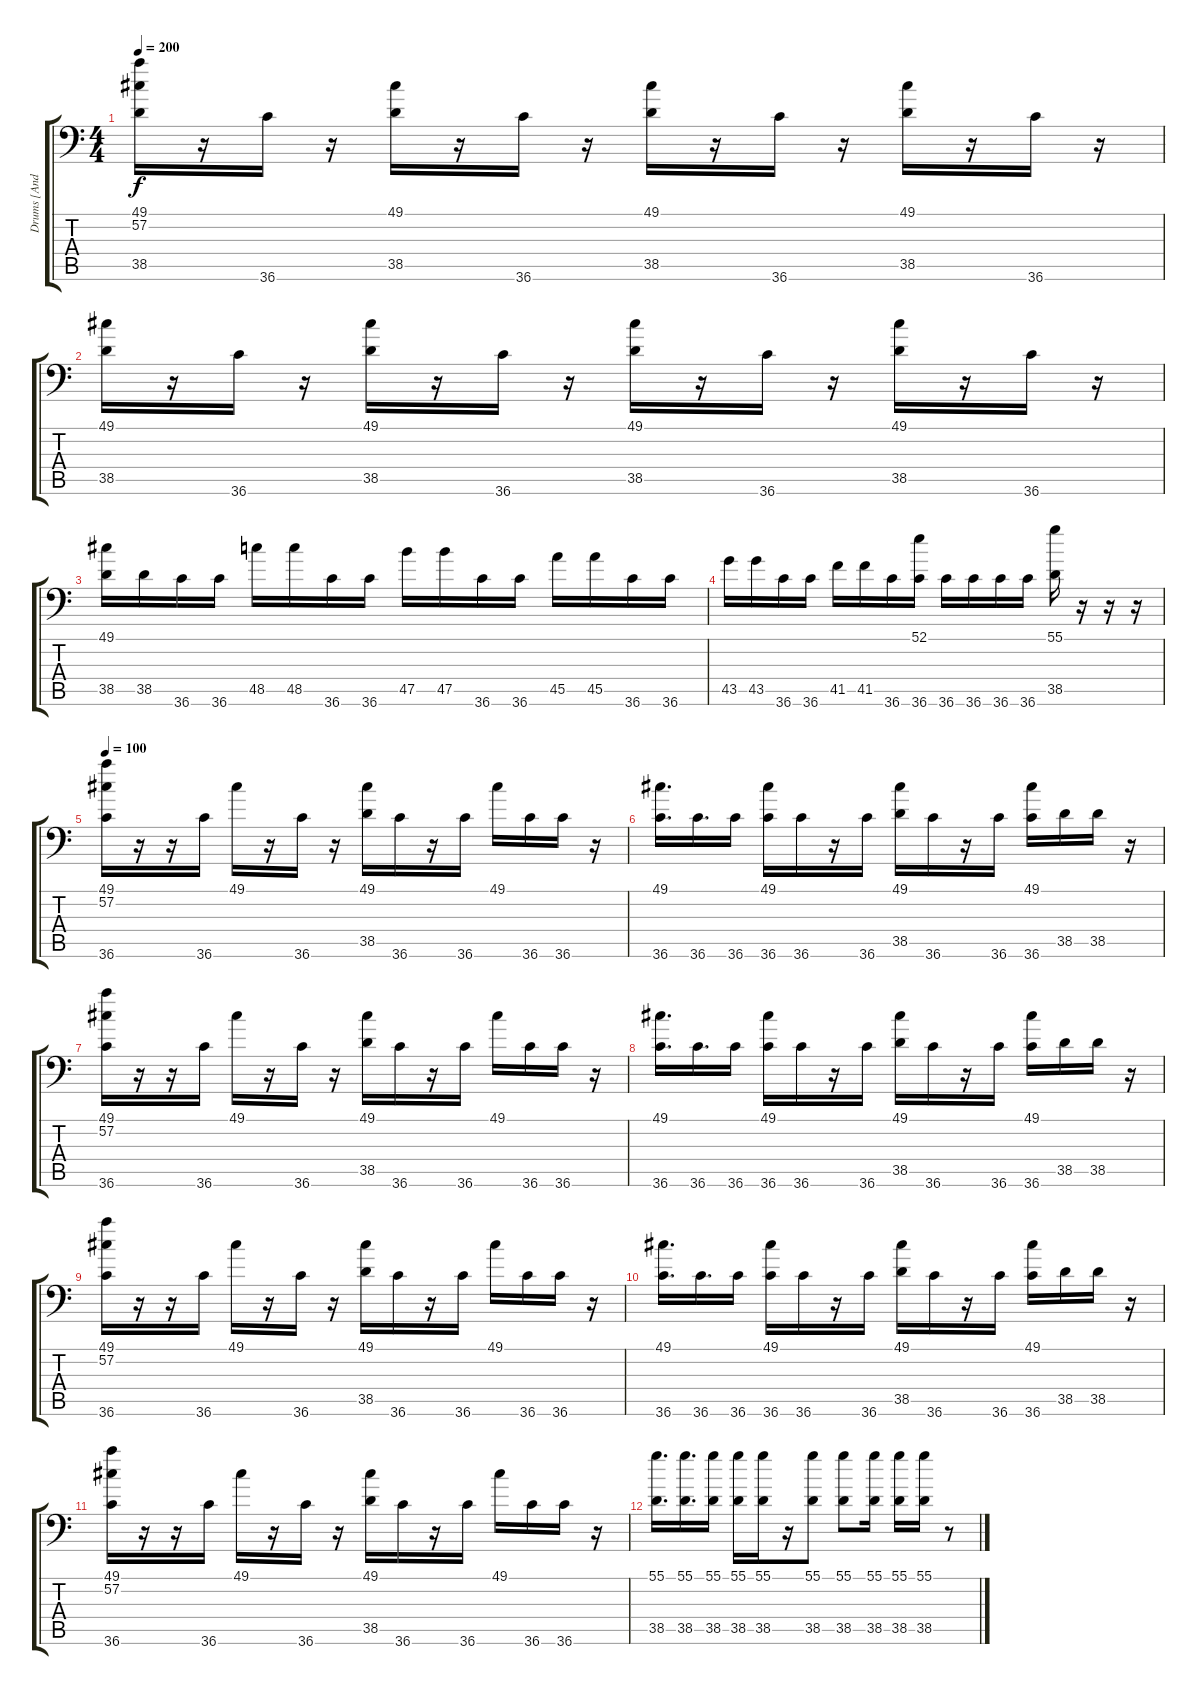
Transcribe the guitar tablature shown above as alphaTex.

\track ("Drums [Andrew Tkaczyk]" "Drums [And") {instrument acousticgrandpiano}
\staff {score tabs}
\tuning (C-1 C-1 C-1 C-1 C-1 C-1) {hide}
\ts (4 4)
\tempo 200
\clef f4
\ks c
(49.1 57.2 38.5).16{dy f} r.16 36.6.16 r.16 (49.1 38.5).16 r.16 36.6.16 r.16 (49.1 38.5).16 r.16 36.6.16 r.16 (49.1 38.5).16 r.16 36.6.16 r.16 |
(49.1 38.5).16 r.16 36.6.16 r.16 (49.1 38.5).16 r.16 36.6.16 r.16 (49.1 38.5).16 r.16 36.6.16 r.16 (49.1 38.5).16 r.16 36.6.16 r.16 |
(49.1 38.5).16 38.5.16 36.6.16 36.6.16 48.5.16 48.5.16 36.6.16 36.6.16 47.5.16 47.5.16 36.6.16 36.6.16 45.5.16 45.5.16 36.6.16 36.6.16 |
43.5.16 43.5.16 36.6.16 36.6.16 41.5.16 41.5.16 36.6.16 (52.1 36.6).16 36.6.16 36.6.16 36.6.16 36.6.16 (55.1 38.5).16 r.16 r.16 r.16 |
\tempo 100
(49.1 57.2 36.6).16 r.16 r.16 36.6.16 49.1.16 r.16 36.6.16 r.16 (49.1 38.5).16 36.6.16 r.16 36.6.16 49.1.16 36.6.16 36.6.16 r.16 |
(49.1 36.6).16{d} 36.6.16{d} 36.6.16 (49.1 36.6).16 36.6.16 r.16 36.6.16 (49.1 38.5).16 36.6.16 r.16 36.6.16 (49.1 36.6).16 38.5.16 38.5.16 r.16 |
(49.1 57.2 36.6).16 r.16 r.16 36.6.16 49.1.16 r.16 36.6.16 r.16 (49.1 38.5).16 36.6.16 r.16 36.6.16 49.1.16 36.6.16 36.6.16 r.16 |
(49.1 36.6).16{d} 36.6.16{d} 36.6.16 (49.1 36.6).16 36.6.16 r.16 36.6.16 (49.1 38.5).16 36.6.16 r.16 36.6.16 (49.1 36.6).16 38.5.16 38.5.16 r.16 |
(49.1 57.2 36.6).16 r.16 r.16 36.6.16 49.1.16 r.16 36.6.16 r.16 (49.1 38.5).16 36.6.16 r.16 36.6.16 49.1.16 36.6.16 36.6.16 r.16 |
(49.1 36.6).16{d} 36.6.16{d} 36.6.16 (49.1 36.6).16 36.6.16 r.16 36.6.16 (49.1 38.5).16 36.6.16 r.16 36.6.16 (49.1 36.6).16 38.5.16 38.5.16 r.16 |
(49.1 57.2 36.6).16 r.16 r.16 36.6.16 49.1.16 r.16 36.6.16 r.16 (49.1 38.5).16 36.6.16 r.16 36.6.16 49.1.16 36.6.16 36.6.16 r.16 |
(55.1 38.5).16{d} (55.1 38.5).16{d} (55.1 38.5).16 (55.1 38.5).16 (55.1 38.5).16 r.16 (55.1 38.5).8 (55.1 38.5).8 (55.1 38.5).16 (55.1 38.5).16 (55.1 38.5).16 r.8
